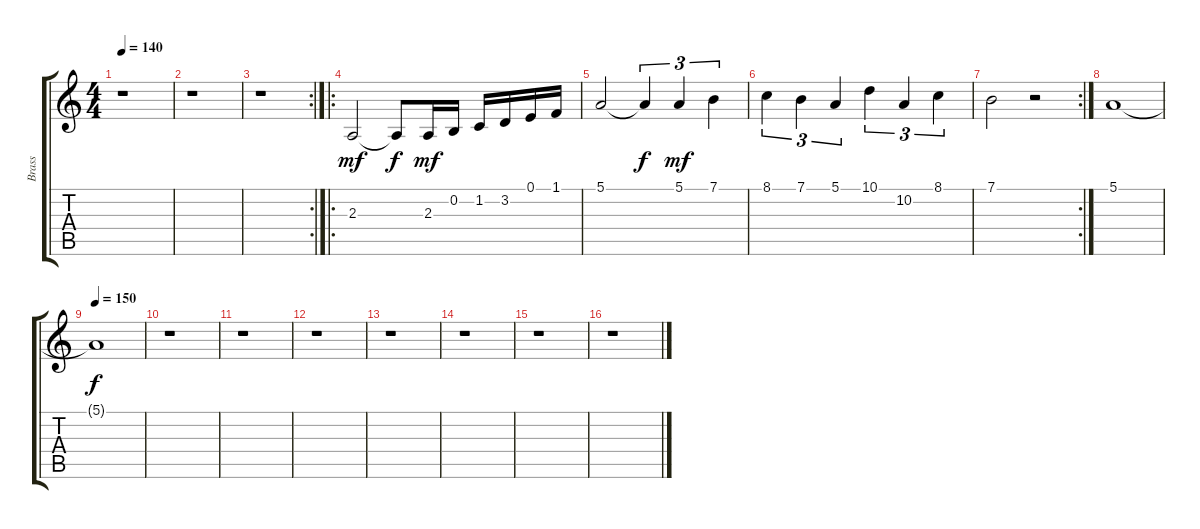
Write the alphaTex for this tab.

\track ("Brass" "Brass") {instrument brasssection}
\staff {score tabs}
\tuning (E4 B3 G3 D3 A2 E2) {hide}
\ts (4 4)
\tempo 140
\clef g2
\ks c
r.1{dy f} |
r.1 |
\rc 2
r.1 |
\ro
2.3.2{dy mf} 2.3{t}.8{dy f} 2.3.16{dy mf} 0.2.16 1.2.16 3.2.16 0.1.16 1.1.16 |
5.1.2 5.1{t}.4{tu (3 2) dy f} 5.1.4{tu (3 2) dy mf} 7.1.4{tu (3 2)} |
8.1.4{tu (3 2)} 7.1.4{tu (3 2)} 5.1.4{tu (3 2)} 10.1.4{tu (3 2)} 10.2.4{tu (3 2)} 8.1.4{tu (3 2)} |
\rc 2
7.1.2 r.2 |
5.1.1 |
\tempo 150
5.1{t}.1{dy f} |
r.1 |
r.1 |
r.1 |
r.1 |
r.1 |
r.1 |
r.1
